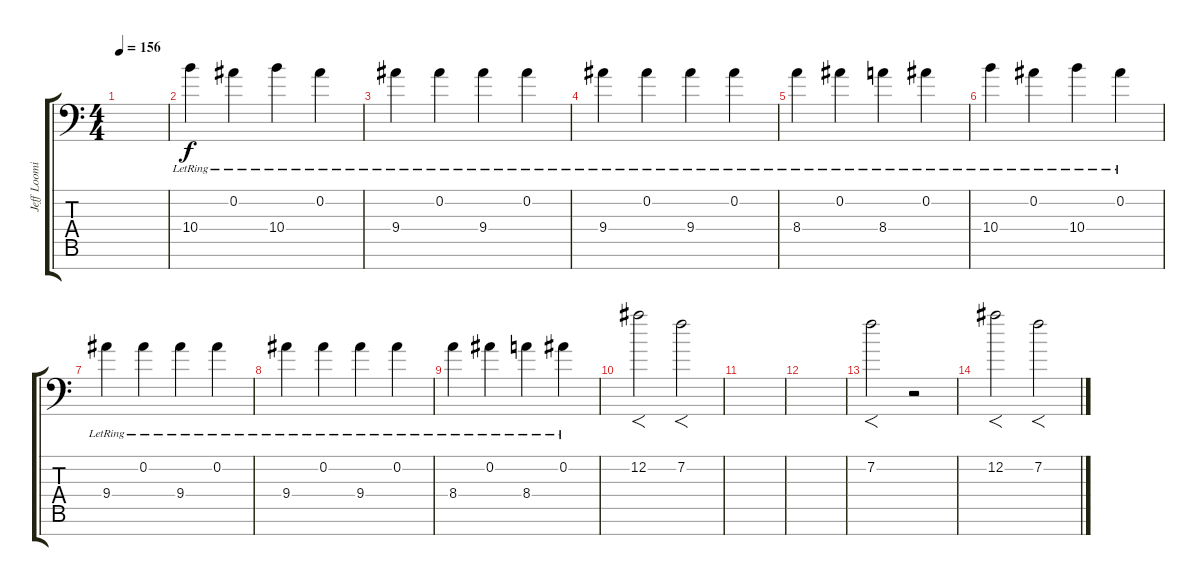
\track ("Jeff Loomis Lead and Solo" "Jeff Loomi") {instrument distortionguitar}
\staff {score tabs}
\tuning (Eb4 Bb3 Gb3 Db3 Ab2 Eb2 Bb1) {hide}
\ts (4 4)
\tempo 156
\clef f4
\ks c
|
\section ("" "")
10.4{lr}.4 0.2{lr}.4 10.4{lr}.4 0.2{lr}.4 |
9.4{lr}.4 0.2{lr}.4 9.4{lr}.4 0.2{lr}.4 |
9.4{lr}.4 0.2{lr}.4 9.4{lr}.4 0.2{lr}.4 |
8.4{lr}.4 0.2{lr}.4 8.4{lr}.4 0.2{lr}.4 |
10.4{lr}.4 0.2{lr}.4 10.4{lr}.4 0.2{lr}.4 |
9.4{lr}.4 0.2{lr}.4 9.4{lr}.4 0.2{lr}.4 |
9.4{lr}.4 0.2{lr}.4 9.4{lr}.4 0.2{lr}.4 |
8.4{lr}.4 0.2{lr}.4 8.4{lr}.4{volume 12} 0.2{lr}.4 |
\section ("" "")
12.2.2{f} 7.2.2{f} |
|
|
7.2.2{f} r.2 |
12.2.2{f} 7.2.2{f}
